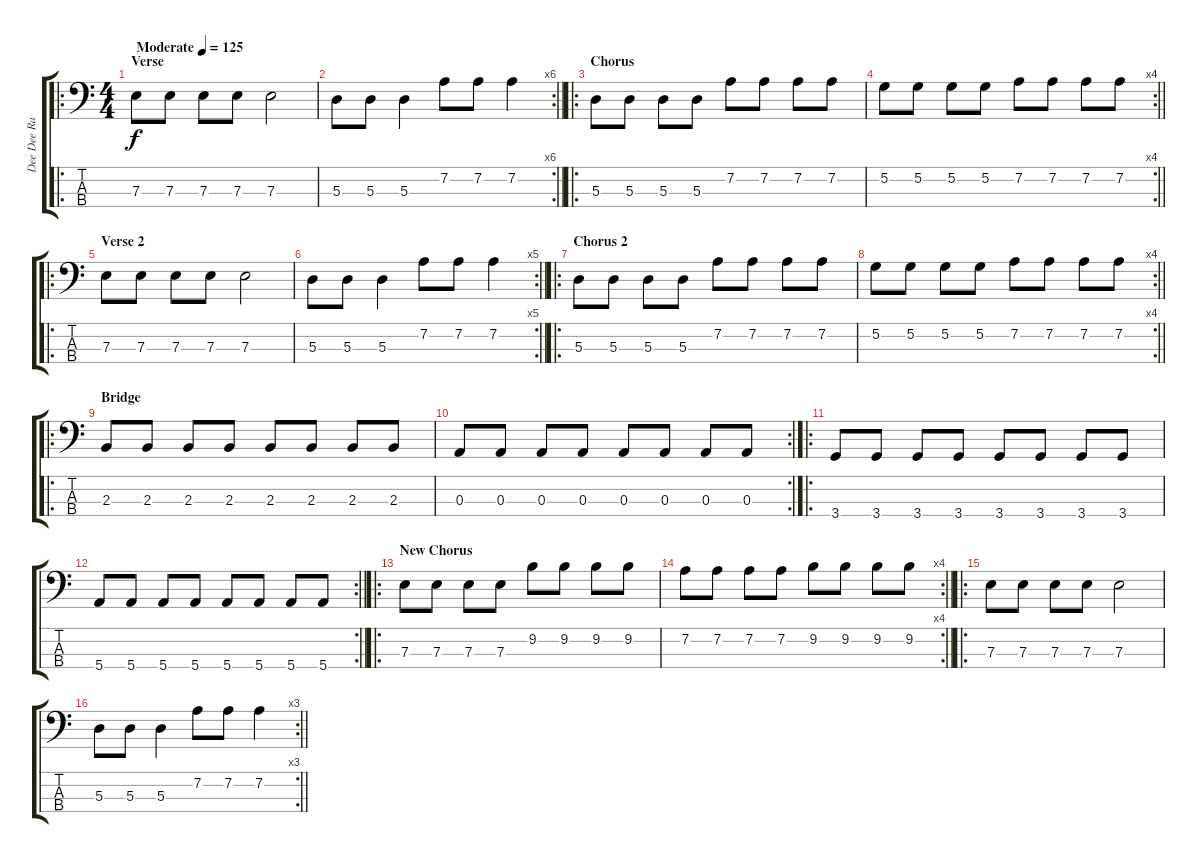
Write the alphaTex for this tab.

\track ("Dee Dee Ramone" "Dee Dee Ra") {instrument electricbassfinger}
\staff {score tabs}
\tuning (G2 D2 A1 E1) {hide}
\ro
\ts (4 4)
\section ("" "Verse")
\tempo (125 "Moderate")
\clef f4
\ks c
7.3.8{dy f instrument electricbassfinger} 7.3.8 7.3.8 7.3.8 7.3.2 |
\rc 6
\barLineRight lightlight
5.3.8 5.3.8 5.3.4 7.2.8 7.2.8 7.2.4 |
\ro
\section ("" "Chorus")
5.3.8 5.3.8 5.3.8 5.3.8 7.2.8 7.2.8 7.2.8 7.2.8 |
\rc 4
\barLineRight lightlight
5.2.8 5.2.8 5.2.8 5.2.8 7.2.8 7.2.8 7.2.8 7.2.8 |
\ro
\section ("" "Verse 2")
7.3.8 7.3.8 7.3.8 7.3.8 7.3.2 |
\rc 5
\barLineRight lightlight
5.3.8 5.3.8 5.3.4 7.2.8 7.2.8 7.2.4 |
\ro
\section ("" "Chorus 2")
5.3.8 5.3.8 5.3.8 5.3.8 7.2.8 7.2.8 7.2.8 7.2.8 |
\rc 4
\barLineRight lightlight
5.2.8 5.2.8 5.2.8 5.2.8 7.2.8 7.2.8 7.2.8 7.2.8 |
\ro
\section ("" "Bridge")
2.3.8 2.3.8 2.3.8 2.3.8 2.3.8 2.3.8 2.3.8 2.3.8 |
\rc 2
0.3.8 0.3.8 0.3.8 0.3.8 0.3.8 0.3.8 0.3.8 0.3.8 |
\ro
3.4.8 3.4.8 3.4.8 3.4.8 3.4.8 3.4.8 3.4.8 3.4.8 |
\rc 2
\barLineRight lightlight
5.4.8 5.4.8 5.4.8 5.4.8 5.4.8 5.4.8 5.4.8 5.4.8 |
\ro
\section ("" "New Chorus")
7.3.8 7.3.8 7.3.8 7.3.8 9.2.8 9.2.8 9.2.8 9.2.8 |
\rc 4
\barLineRight lightlight
7.2.8 7.2.8 7.2.8 7.2.8 9.2.8 9.2.8 9.2.8 9.2.8 |
\ro
7.3.8 7.3.8 7.3.8 7.3.8 7.3.2 |
\rc 3
\barLineRight lightlight
5.3.8 5.3.8 5.3.4 7.2.8 7.2.8 7.2.4
